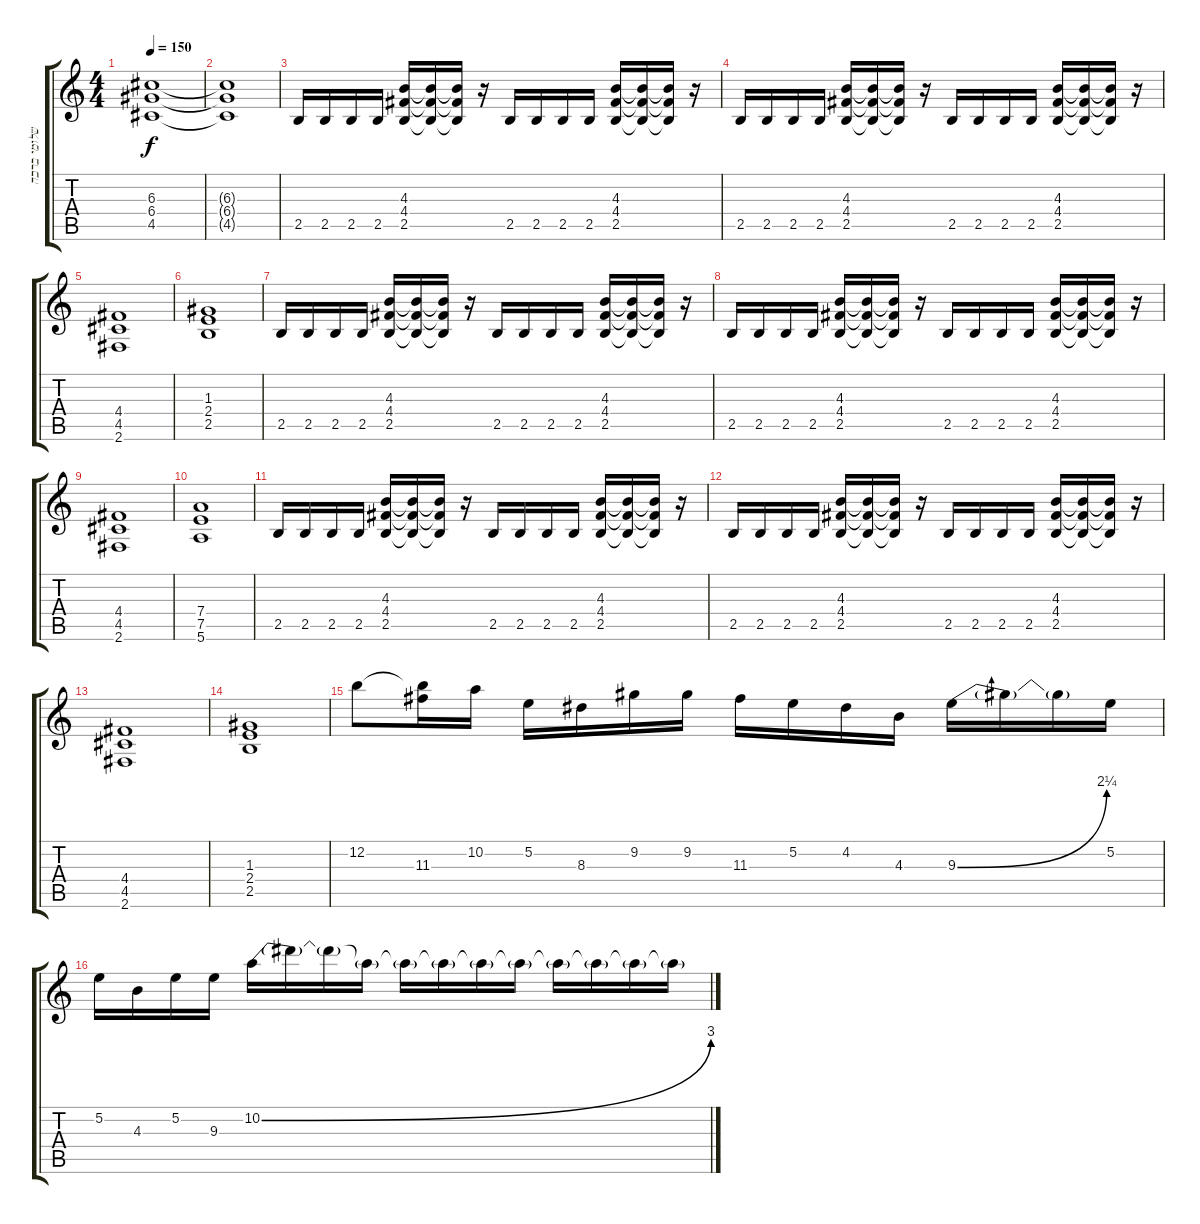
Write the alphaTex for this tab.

\track ("שלומי ברכה" "שלומי ברכה") {instrument distortionguitar}
\staff {score tabs}
\tuning (E4 B3 G3 D3 A2 E2) {hide}
\ts (4 4)
\tempo 150
\clef g2
\ks c
(6.3{t} 6.4{t} 4.5{t}).1{dy f} |
(6.3{t} 6.4{t} 4.5{t}).1 |
2.5.16 2.5.16 2.5.16 2.5.16 (4.3 4.4 2.5).16 (4.3{t} 4.4{t} 2.5{t}).16 (4.3{t} 4.4{t} 2.5{t}).16 r.16 2.5.16 2.5.16 2.5.16 2.5.16 (4.3 4.4 2.5).16 (4.3{t} 4.4{t} 2.5{t}).16 (4.3{t} 4.4{t} 2.5{t}).16 r.16 |
2.5.16 2.5.16 2.5.16 2.5.16 (4.3 4.4 2.5).16 (4.3{t} 4.4{t} 2.5{t}).16 (4.3{t} 4.4{t} 2.5{t}).16 r.16 2.5.16 2.5.16 2.5.16 2.5.16 (4.3 4.4 2.5).16 (4.3{t} 4.4{t} 2.5{t}).16 (4.3{t} 4.4{t} 2.5{t}).16 r.16 |
(4.4 4.5 2.6).1 |
(1.3 2.4 2.5).1 |
2.5.16 2.5.16 2.5.16 2.5.16 (4.3 4.4 2.5).16 (4.3{t} 4.4{t} 2.5{t}).16 (4.3{t} 4.4{t} 2.5{t}).16 r.16 2.5.16 2.5.16 2.5.16 2.5.16 (4.3 4.4 2.5).16 (4.3{t} 4.4{t} 2.5{t}).16 (4.3{t} 4.4{t} 2.5{t}).16 r.16 |
2.5.16 2.5.16 2.5.16 2.5.16 (4.3 4.4 2.5).16 (4.3{t} 4.4{t} 2.5{t}).16 (4.3{t} 4.4{t} 2.5{t}).16 r.16 2.5.16 2.5.16 2.5.16 2.5.16 (4.3 4.4 2.5).16 (4.3{t} 4.4{t} 2.5{t}).16 (4.3{t} 4.4{t} 2.5{t}).16 r.16 |
(4.4 4.5 2.6).1 |
(7.4 7.5 5.6).1 |
2.5.16 2.5.16 2.5.16 2.5.16 (4.3 4.4 2.5).16 (4.3{t} 4.4{t} 2.5{t}).16 (4.3{t} 4.4{t} 2.5{t}).16 r.16 2.5.16 2.5.16 2.5.16 2.5.16 (4.3 4.4 2.5).16 (4.3{t} 4.4{t} 2.5{t}).16 (4.3{t} 4.4{t} 2.5{t}).16 r.16 |
2.5.16 2.5.16 2.5.16 2.5.16 (4.3 4.4 2.5).16 (4.3{t} 4.4{t} 2.5{t}).16 (4.3{t} 4.4{t} 2.5{t}).16 r.16 2.5.16 2.5.16 2.5.16 2.5.16 (4.3 4.4 2.5).16 (4.3{t} 4.4{t} 2.5{t}).16 (4.3{t} 4.4{t} 2.5{t}).16 r.16 |
(4.4 4.5 2.6).1 |
(1.3 2.4 2.5).1 |
12.2.8 (12.2{t} 11.3).16 10.2.16 5.2.16 8.3.16 9.2.16 9.2.16 11.3.16 5.2.16 4.2.16 4.3.16 9.3{be (bend 0 0 60 9)}.16 9.3{t}.16 9.3{t}.16 5.2.16 |
5.2.16 4.3.16 5.2.16 9.3.16 10.2{be (bend 0 0 60 12)}.16 10.2{t}.16 10.2{t}.16 10.2{t}.16 10.2{t}.16 10.2{t}.16 10.2{t}.16 10.2{t}.16 10.2{t}.16 10.2{t}.16 10.2{t}.16 10.2{t}.16
